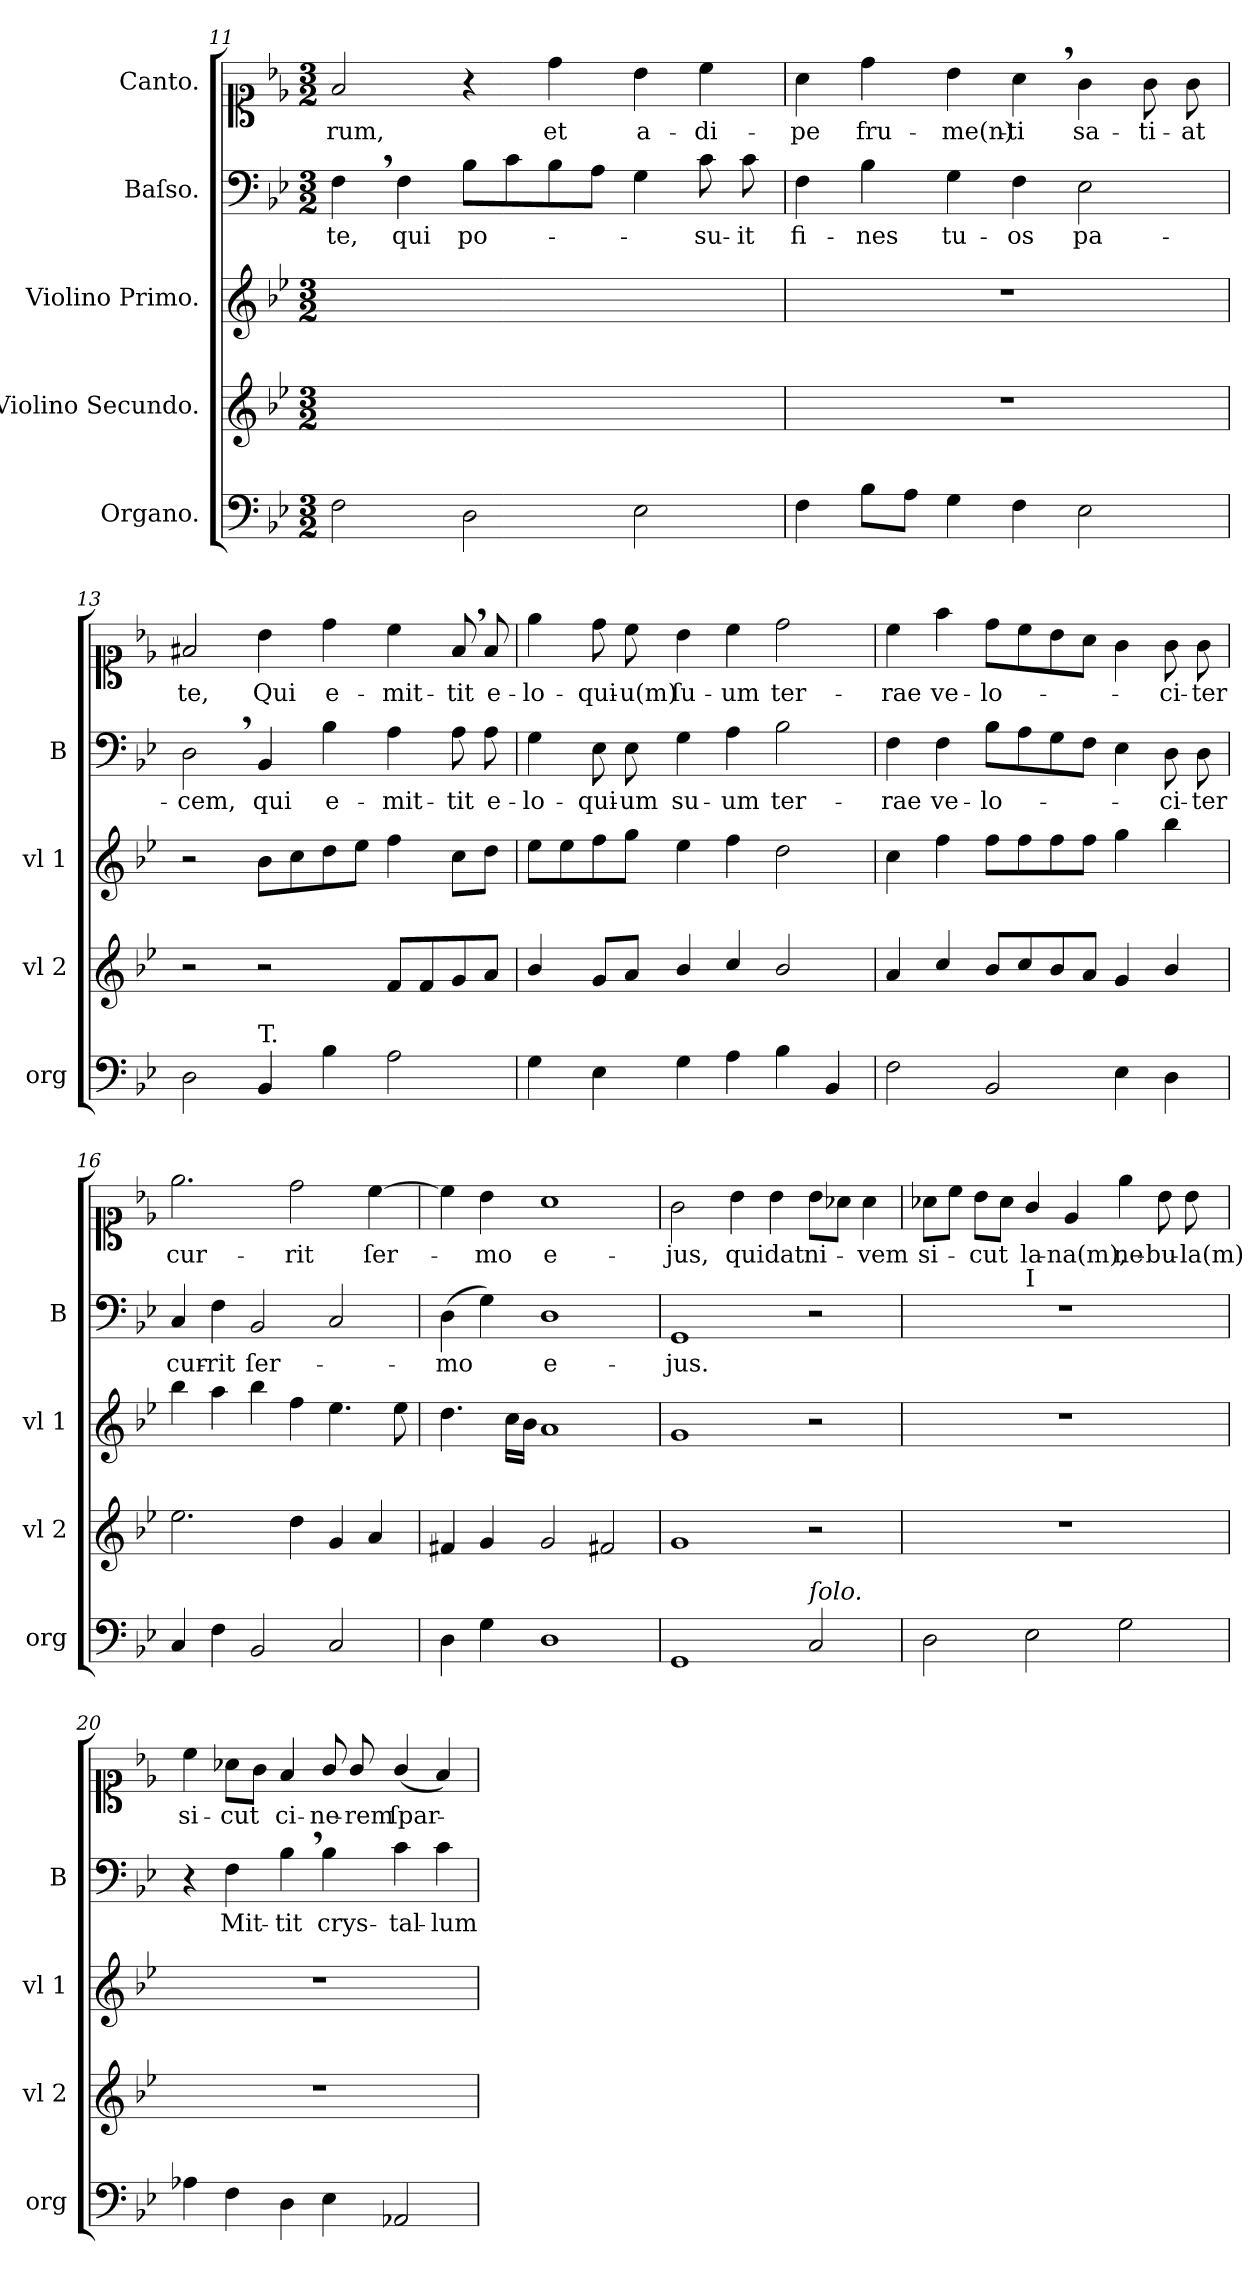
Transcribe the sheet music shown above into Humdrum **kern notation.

**kern	**kern	**kern	**kern	**text	**kern	**text
*part5	*part4	*part3	*part2	*part2	*part1	*part1
*staff5	*staff4	*staff3	*staff2	*staff2	*staff1	*staff1
*I"Organo.	*I"Violino Secundo.	*I"Violino Primo.	*I"Baſso.	*	*I"Canto.	*
*I'org	*I'vl 2	*I'vl 1	*I'B	*	*	*
*clefF4	*clefG2	*clefG2	*clefF4	*	*clefC1	*
*k[b-e-]	*k[b-e-]	*k[b-e-]	*k[b-e-]	*	*k[b-e-]	*
*B-:	*B-:	*B-:	*B-:	*	*B-:	*
*M3/2	*M3/2	*M3/2	*M3/2	*	*M3/2	*
=11	=11	=11	=11	=11	=11	=11
2F\	1.ryy	1.ryy	4F,\	te,	2f/	-rum,
.	.	.	4F\	qui	.	.
2D\	.	.	8B-\L	po-	4r	.
.	.	.	8c\	.	.	.
.	.	.	8B-\	.	4dd\	et
.	.	.	8A\J	.	.	.
2E-\	.	.	4G\	.	4b-\	a-
.	.	.	8c\	-su-	4cc\	-di-
.	.	.	8c\	-it	.	.
=12	=12	=12	=12	=12	=12	=12
4F\	1.r	1.r	4F\	fi-	4a\	-pe
8B-\L	.	.	4B-\	-nes	4dd\	fru-
8A\J	.	.	.	.	.	.
4G\	.	.	4G\	tu-	4b-\	-me(n)-
4F\	.	.	4F\	-os	4a,\	-ti
2E-\	.	.	2E-\	pa-	4g\	sa-
.	.	.	.	.	8g\	-ti-
.	.	.	.	.	8g\	-at
=13	=13	=13	=13	=13	=13	=13
2D\	2r	2r	2D,\	-cem,	2f#X/	te,
!LO:TX:a:t=T.	!	!	!	!	!	!
4BB-/	2r	8b-\L	4BB-/	qui	4b-\	Qui
.	.	8cc\	.	.	.	.
4B-\	.	8dd\	4B-\	e-	4dd\	e-
.	.	8ee-\J	.	.	.	.
2A\	8f/L	4ff\	4A\	-mit-	4cc\	-mit-
.	8f/	.	.	.	.	.
.	8g/	8cc\L	8A\	-tit	8f#,/	-tit
.	8a/J	8dd\J	8A\	e-	8f#/	e-
=14	=14	=14	=14	=14	=14	=14
4G\	4b-/	8ee-\L	4G\	-lo-	4ee-\	-lo-
.	.	8ee-\	.	.	.	.
4E-\	8g/L	8ff\	8E-\	-qui-	8dd\	-qui-
.	8a/J	8gg\J	8E-\	-um	8cc\	-u(m)
4G\	4b-/	4ee-\	4G\	su-	4b-\	ſu-
4A\	4cc/	4ff\	4A\	-um	4cc\	-um
4B-\	2b-/	2dd\	2B-\	ter-	2dd\	ter-
4BB-/	.	.	.	.	.	.
=15	=15	=15	=15	=15	=15	=15
2F\	4a/	4cc\	4F\	-rae	4cc\	-rae
.	4cc/	4ff\	4F\	ve-	4ff\	ve-
2BB-/	8b-/L	8ff\L	8B-\L	-lo-	8dd\L	-lo-
.	8cc/	8ff\	8A\	.	8cc\	.
.	8b-/	8ff\	8G\	.	8b-\	.
.	8a/J	8ff\J	8F\J	.	8a\J	.
4E-\	4g/	4gg\	4E-\	.	4g\	.
4D\	4b-/	4bb-\	8D\	-ci-	8g\	-ci-
.	.	.	8D\	-ter	8g\	-ter
=16	=16	=16	=16	=16	=16	=16
4C/	2.ee-\	4bb-\	4C/	cur-	2.ee-\	cur-
4F\	.	4aa\	4F\	-rit	.	.
2BB-/	.	4bb-\	2BB-/	ſer-	.	.
.	4dd\	4ff\	.	.	2dd\	-rit
2C/	4g/	4.ee-\	2C/	.	.	.
.	4a/	.	.	.	[4cc\	ſer-
.	.	8ee-\	.	.	.	.
=17	=17	=17	=17	=17	=17	=17
4D\	4f#X/	4.dd\	(>4D\	-mo	4cc\]	.
4G\	4g/	.	4G\)	.	4b-\	-mo
.	.	16cc\LL	.	.	.	.
.	.	16b-\JJ	.	.	.	.
1D	2g/	1a	1D	e-	1a	e-
.	2f#X/	.	.	.	.	.
=18	=18	=18	=18	=18	=18	=18
1GG	1g	1g	1GG	-jus.	2g\	-jus,
.	.	.	.	.	4b-\	qui
.	.	.	.	.	4b-\	dat
!LO:TX:a:i:t=ſolo.	!	!	!	!	!	!
2C/	2r	2r	2r	.	8b-\L	ni-
.	.	.	.	.	8a-X\J	.
.	.	.	.	.	4a-\	-vem
=19	=19	=19	=19	=19	=19	=19
*	*	*	*^	*	*	*
2D\	1.r	1.r	1.r	2ryy	.	8a-X\L	si-
.	.	.	.	.	.	8cc\J	.
.	.	.	.	.	.	8b-\L	-cut
.	.	.	.	.	.	8a-\J	.
!	!	!	!	!LO:TX:a:t=I	!	!	!
2E-\	.	.	.	1ryy	.	4g/	la-
.	.	.	.	.	.	4e-/	-na(m),
2G\	.	.	.	.	.	4ee-\	ne-
.	.	.	.	.	.	8b-\	-bu-
.	.	.	.	.	.	8b-\	-la(m)
*	*	*	*v	*v	*	*	*
=20	=20	=20	=20	=20	=20	=20
4A-X\	1.r	1.r	4r	.	4cc\	si-
4F\	.	.	4F\	Mit-	8a-X\L	-cut
.	.	.	.	.	8g\J	.
4D\	.	.	4B-,\	-tit	4f/	ci-
4E-\	.	.	4B-\	crys-	8g/	-ne-
.	.	.	.	.	8g/	-rem
2AA-X/	.	.	4c\	-tal-	(<4g/	ſpar-
.	.	.	4c\	-lum	4f/)	.
=	=	=	=	=	=	=
*-	*-	*-	*-	*-	*-	*-
